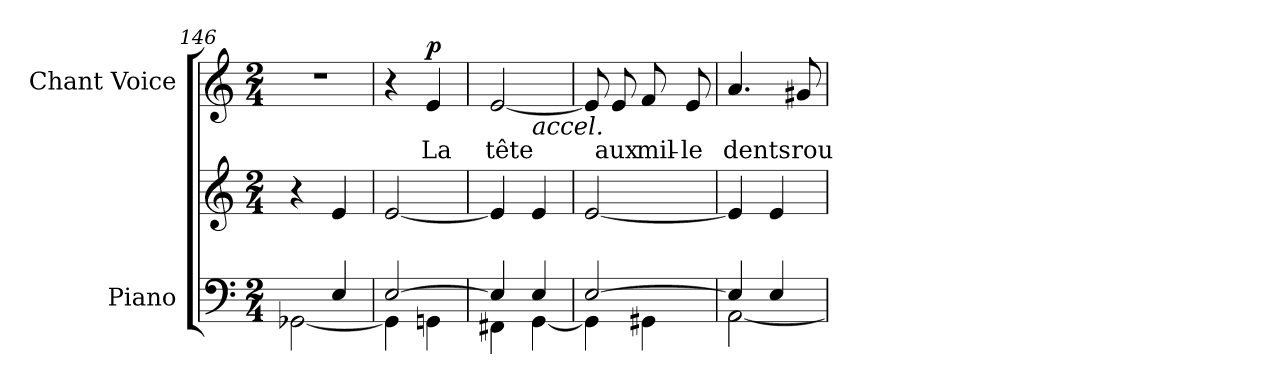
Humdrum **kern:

**kern	**kern	**kern	**text	**dynam
*part2	*part2	*part1	*part1	*part1
*staff3	*staff2	*staff1	*staff1	*staff1
*I"Piano	*	*I"Chant Voice	*	*
*I'Pno	*	*	*	*
*clefF4	*clefG2	*clefG2	*	*
*k[]	*k[]	*k[]	*	*
*M2/4	*M2/4	*M2/4	*	*
=146	=146	=146	=146	=146
*^	*	*	*	*
4ryy	[2GG-X\	4r	2r	.	.
4E/	.	4e/	.	.	.
=147	=147	=147	=147	=147	=147
[2E/	4GG-\]	[>2e/	4r	.	.
!	!	!	!	!LO:LY:b	!LO:DY:a
.	4GGn\	.	4e/	La	p
=148	=148	=148	=148	=148	=148
!	!	!	!	!LO:LY:b	!
*	*	*	*^	*	*
4E/]	4FF#X\	4e/]	[2e/	4ryy	tête	.
!	!	!	!	!LO:TX:b:i:t=accel.	!	!
4E/	[4GG\	4e/	.	4ryy	.	.
*	*	*	*v	*v	*	*
=149	=149	=149	=149	=149	=149
[2E/	4GG\]	[>2e/	8e/]	.	.
!	!	!	!	!LO:LY:b	!
.	.	.	8e/	aux	.
!	!	!	!	!LO:LY:b	!
.	4GG#X\	.	8f/	mil-	.
!	!	!	!	!LO:LY:b	!
.	.	.	8e/	-le	.
=150	=150	=150	=150	=150	=150
!	!	!	!	!LO:LY:b	!
4E/]	[2AA\	4e/]	4.a/	dents	.
4E/	.	4e/	.	.	.
!	!	!	!	!LO:LY:b	!
.	.	.	8g#X/	rou-	.
*v	*v	*	*	*	*
=	=	=	=	=
*-	*-	*-	*-	*-
